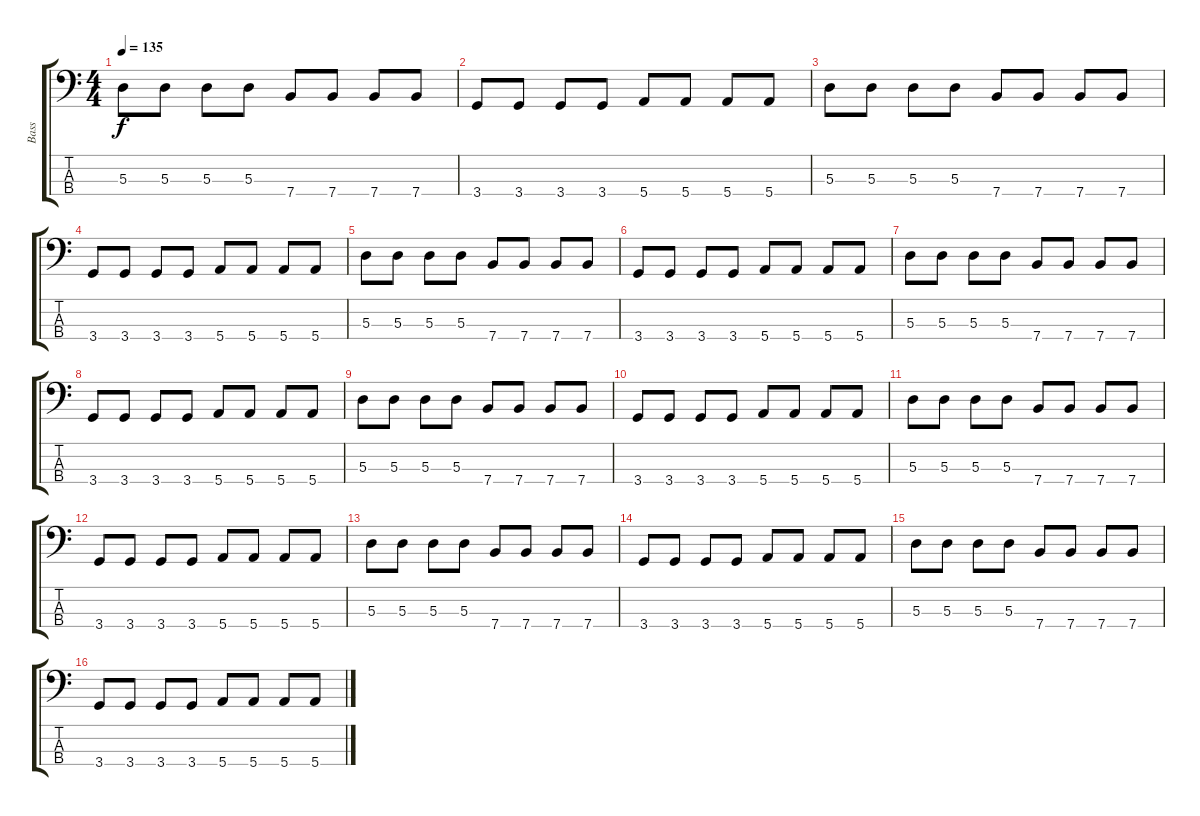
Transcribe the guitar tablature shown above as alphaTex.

\track ("Bass" "Bass") {instrument electricbassfinger}
\staff {score tabs}
\tuning (G2 D2 A1 E1) {hide}
\ts (4 4)
\tempo 135
\clef f4
\ks c
5.3.8{dy f} 5.3.8 5.3.8 5.3.8 7.4.8 7.4.8 7.4.8 7.4.8 |
3.4.8 3.4.8 3.4.8 3.4.8 5.4.8 5.4.8 5.4.8 5.4.8 |
5.3.8 5.3.8 5.3.8 5.3.8 7.4.8 7.4.8 7.4.8 7.4.8 |
3.4.8 3.4.8 3.4.8 3.4.8 5.4.8 5.4.8 5.4.8 5.4.8 |
5.3.8 5.3.8 5.3.8 5.3.8 7.4.8 7.4.8 7.4.8 7.4.8 |
3.4.8 3.4.8 3.4.8 3.4.8 5.4.8 5.4.8 5.4.8 5.4.8 |
5.3.8 5.3.8 5.3.8 5.3.8 7.4.8 7.4.8 7.4.8 7.4.8 |
3.4.8 3.4.8 3.4.8 3.4.8 5.4.8 5.4.8 5.4.8 5.4.8 |
5.3.8 5.3.8 5.3.8 5.3.8 7.4.8 7.4.8 7.4.8 7.4.8 |
3.4.8 3.4.8 3.4.8 3.4.8 5.4.8 5.4.8 5.4.8 5.4.8 |
5.3.8 5.3.8 5.3.8 5.3.8 7.4.8 7.4.8 7.4.8 7.4.8 |
3.4.8 3.4.8 3.4.8 3.4.8 5.4.8 5.4.8 5.4.8 5.4.8 |
5.3.8 5.3.8 5.3.8 5.3.8 7.4.8 7.4.8 7.4.8 7.4.8 |
3.4.8 3.4.8 3.4.8 3.4.8 5.4.8 5.4.8 5.4.8 5.4.8 |
5.3.8 5.3.8 5.3.8 5.3.8 7.4.8 7.4.8 7.4.8 7.4.8 |
3.4.8 3.4.8 3.4.8 3.4.8 5.4.8 5.4.8 5.4.8 5.4.8
